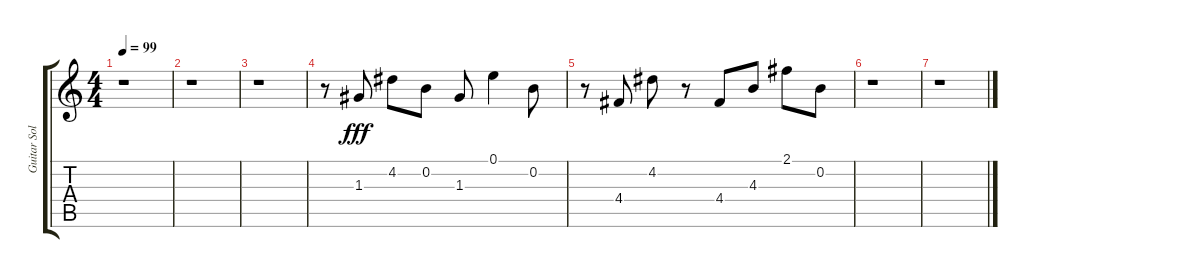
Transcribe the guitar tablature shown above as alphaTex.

\track ("Guitar Solo - High" "Guitar Sol") {instrument acousticguitarsteel}
\staff {score tabs}
\tuning (E4 B3 G3 D3 A2 E2) {hide}
\ts (4 4)
\tempo 99
\clef g2
\ks c
r.1{dy fff} |
r.1 |
r.1 |
r.8 1.3.8 4.2.8 0.2.8 1.3.8 0.1.4 0.2.8 |
r.8 4.4.8 4.2.8 r.8 4.4.8 4.3.8 2.1.8 0.2.8 |
r.1 |
r.1
